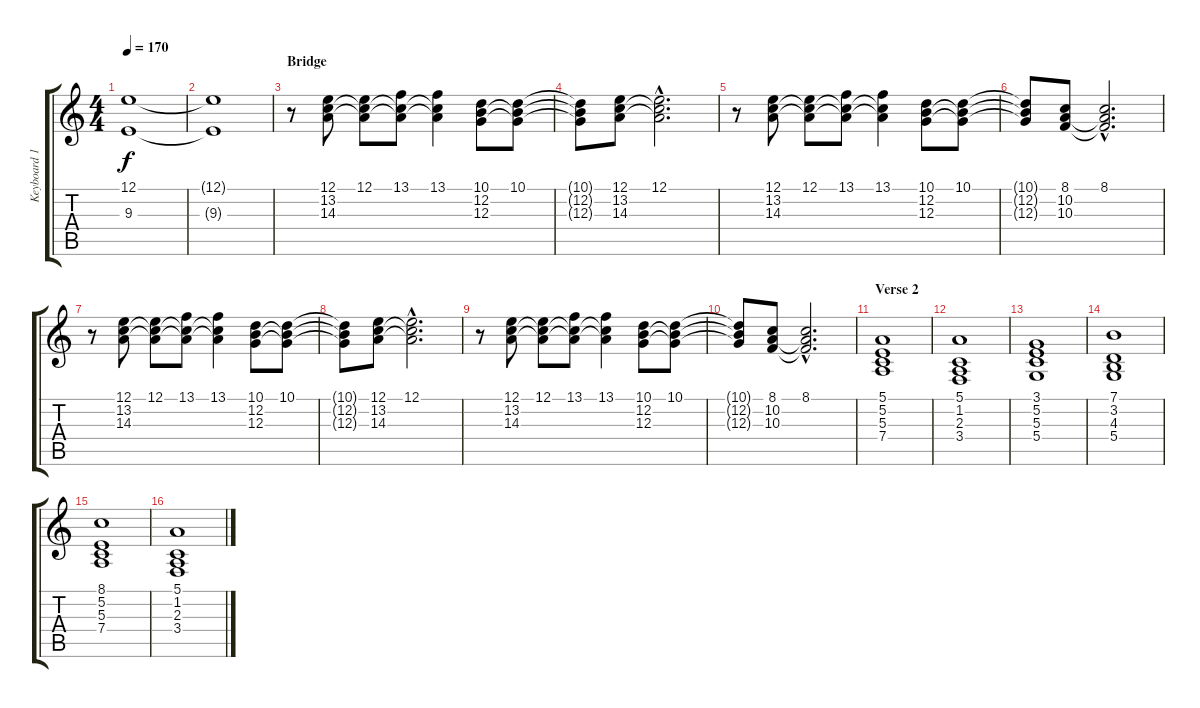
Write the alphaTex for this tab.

\track ("Keyboard 1" "Keyboard 1") {instrument stringensemble1}
\staff {score tabs}
\tuning (E4 B3 G3 D3 A2 E2) {hide}
\ts (4 4)
\tempo 170
\clef g2
\ks c
(12.1 9.3).1{dy f} |
(12.1{t} 9.3{t}).1 |
\section ("" "Bridge")
r.8 (12.1 13.2 14.3).8 (12.1 13.2{t} 14.3{t}).8 (13.1 13.2{t} 14.3{t}).8 (13.1 13.2{t} 14.3{t}).4 (10.1 12.2 12.3).8 (10.1 12.2{t} 12.3{t}).8 |
(10.1{t} 12.2{t} 12.3{t}).8 (12.1 13.2 14.3).8 (12.1{hac} 13.2{hac t} 14.3{hac t}).2{d} |
r.8 (12.1 13.2 14.3).8 (12.1 13.2{t} 14.3{t}).8 (13.1 13.2{t} 14.3{t}).8 (13.1 13.2{t} 14.3{t}).4 (10.1 12.2 12.3).8 (10.1 12.2{t} 12.3{t}).8 |
(10.1{t} 12.2{t} 12.3{t}).8 (8.1 10.2 10.3).8 (8.1{hac} 10.2{hac t} 10.3{hac t}).2{d} |
r.8 (12.1 13.2 14.3).8 (12.1 13.2{t} 14.3{t}).8 (13.1 13.2{t} 14.3{t}).8 (13.1 13.2{t} 14.3{t}).4 (10.1 12.2 12.3).8 (10.1 12.2{t} 12.3{t}).8 |
(10.1{t} 12.2{t} 12.3{t}).8 (12.1 13.2 14.3).8 (12.1{hac} 13.2{hac t} 14.3{hac t}).2{d} |
r.8 (12.1 13.2 14.3).8 (12.1 13.2{t} 14.3{t}).8 (13.1 13.2{t} 14.3{t}).8 (13.1 13.2{t} 14.3{t}).4 (10.1 12.2 12.3).8 (10.1 12.2{t} 12.3{t}).8 |
(10.1{t} 12.2{t} 12.3{t}).8 (8.1 10.2 10.3).8 (8.1{hac} 10.2{hac t} 10.3{hac t}).2{d} |
\section ("" "Verse 2")
(5.1 5.2 5.3 7.4).1{volume 10} |
(5.1 1.2 2.3 3.4).1 |
(3.1 5.2 5.3 5.4).1 |
(7.1 3.2 4.3 5.4).1 |
(8.1 5.2 5.3 7.4).1 |
(5.1 1.2 2.3 3.4).1
